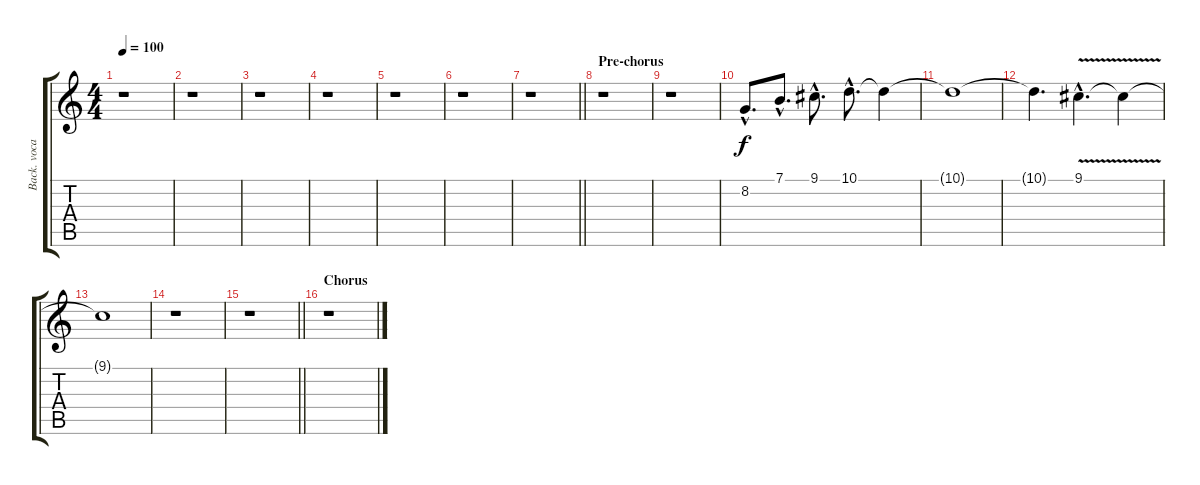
\track ("Back. vocals (left)" "Back. voca") {instrument synthvoice}
\staff {score tabs}
\tuning (E4 B3 G3 D3 A2 E2) {hide}
\ts (4 4)
\tempo 100
\clef g2
\ks c
r.1{dy f} |
r.1 |
r.1 |
r.1 |
r.1 |
r.1 |
\barLineRight lightlight
r.1 |
\section ("" "Pre-chorus")
r.1 |
r.1 |
8.2{hac}.8{d} 7.1{hac}.8{d} 9.1{hac}.8{d} 10.1{hac}.8{d} 10.1{t}.4 |
10.1{t}.1 |
10.1{t}.4{d} 9.1{v hac}.4{d} 9.1{t}.4 |
9.1{t}.1{volume 0} |
r.1 |
\barLineRight lightlight
r.1 |
\section ("" "Chorus")
r.1
